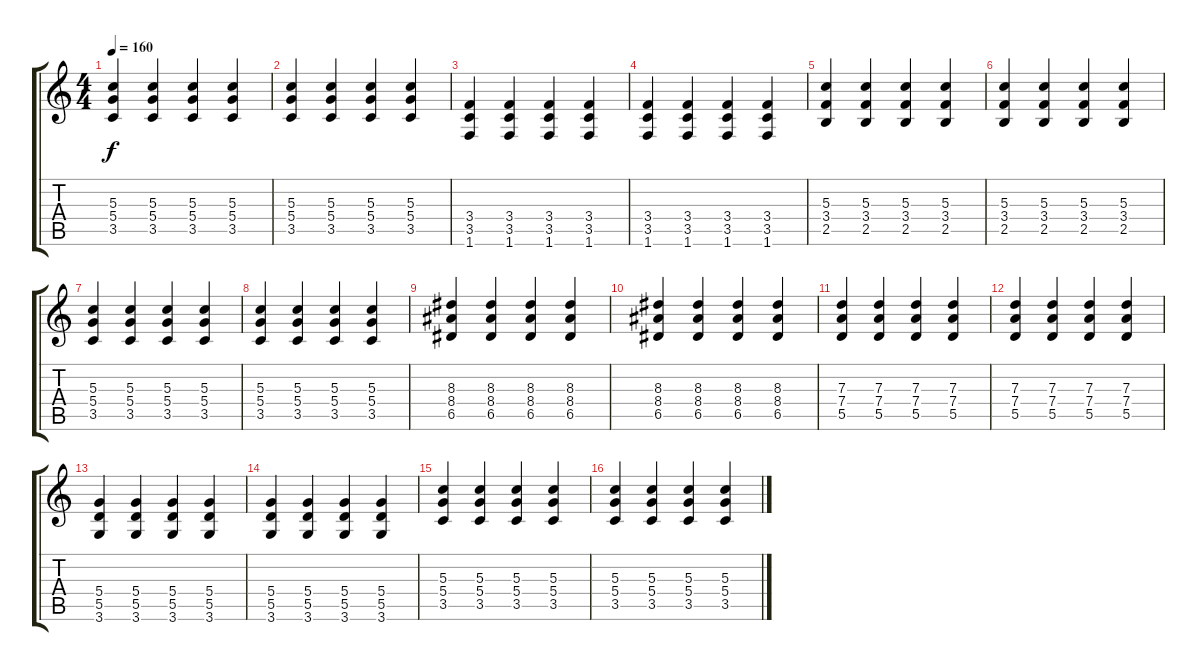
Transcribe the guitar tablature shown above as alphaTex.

\track "" {instrument distortionguitar}
\staff {score tabs}
\tuning (E4 B3 G3 D3 A2 E2) {hide}
\ts (4 4)
\tempo 160
\clef g2
\ks c
(5.3 5.4 3.5).4{dy f instrument distortionguitar} (5.3 5.4 3.5).4 (5.3 5.4 3.5).4 (5.3 5.4 3.5).4 |
(5.3 5.4 3.5).4 (5.3 5.4 3.5).4 (5.3 5.4 3.5).4 (5.3 5.4 3.5).4 |
(3.4 3.5 1.6).4 (3.4 3.5 1.6).4 (3.4 3.5 1.6).4 (3.4 3.5 1.6).4 |
(3.4 3.5 1.6).4 (3.4 3.5 1.6).4 (3.4 3.5 1.6).4 (3.4 3.5 1.6).4 |
(5.3 3.4 2.5).4 (5.3 3.4 2.5).4 (5.3 3.4 2.5).4 (5.3 3.4 2.5).4 |
(5.3 3.4 2.5).4 (5.3 3.4 2.5).4 (5.3 3.4 2.5).4 (5.3 3.4 2.5).4 |
(5.3 5.4 3.5).4 (5.3 5.4 3.5).4 (5.3 5.4 3.5).4 (5.3 5.4 3.5).4 |
(5.3 5.4 3.5).4 (5.3 5.4 3.5).4 (5.3 5.4 3.5).4 (5.3 5.4 3.5).4 |
(8.3 8.4 6.5).4 (8.3 8.4 6.5).4 (8.3 8.4 6.5).4 (8.3 8.4 6.5).4 |
(8.3 8.4 6.5).4 (8.3 8.4 6.5).4 (8.3 8.4 6.5).4 (8.3 8.4 6.5).4 |
(7.3 7.4 5.5).4 (7.3 7.4 5.5).4 (7.3 7.4 5.5).4 (7.3 7.4 5.5).4 |
(7.3 7.4 5.5).4 (7.3 7.4 5.5).4 (7.3 7.4 5.5).4 (7.3 7.4 5.5).4 |
(5.4 5.5 3.6).4 (5.4 5.5 3.6).4 (5.4 5.5 3.6).4 (5.4 5.5 3.6).4 |
(5.4 5.5 3.6).4 (5.4 5.5 3.6).4 (5.4 5.5 3.6).4 (5.4 5.5 3.6).4 |
(5.3 5.4 3.5).4 (5.3 5.4 3.5).4 (5.3 5.4 3.5).4 (5.3 5.4 3.5).4 |
(5.3 5.4 3.5).4 (5.3 5.4 3.5).4 (5.3 5.4 3.5).4 (5.3 5.4 3.5).4
